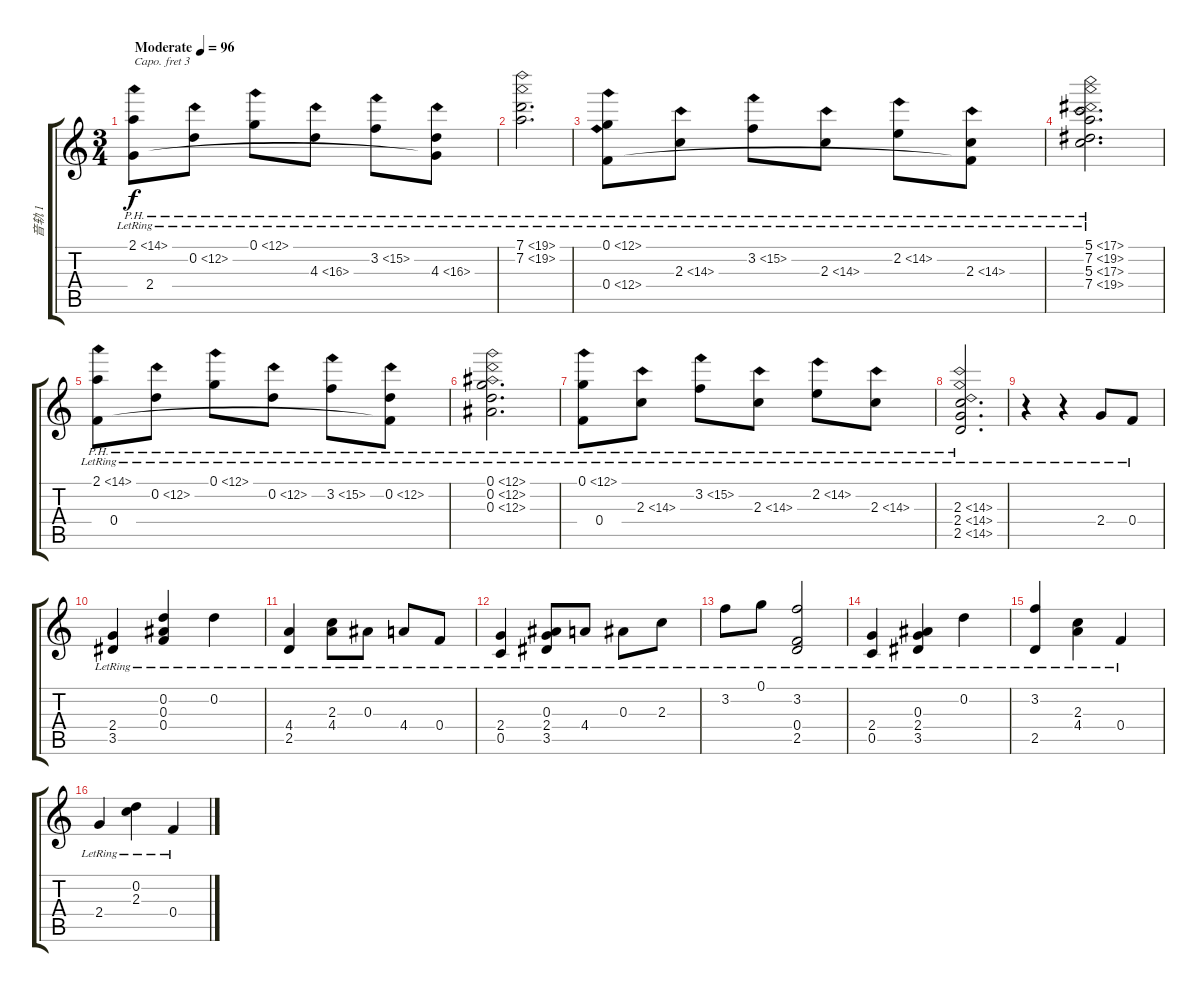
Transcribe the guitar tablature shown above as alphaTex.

\track ("音轨 1" "音轨 1") {instrument acousticguitarnylon}
\staff {score tabs}
\capo 3
\tuning (E4 B3 G3 D3 A2 E2) {hide}
\ts (3 4)
\tempo (96 "Moderate")
\clef g2
\ks c
(2.1{ph 12 lr} 2.4).8{dy f instrument acousticguitarnylon} 0.2{ph 12 lr}.8 0.1{ph 12 lr}.8 4.3{ph 12 lr}.8 3.2{ph 12 lr}.8 (4.3{ph 12 lr} 2.4{t}).8 |
(7.1{ph 12 lr} 7.2{ph 12}).2{d} |
(0.1{ph 12 lr} 0.4{ph 12}).8 2.3{ph 12 lr}.8 3.2{ph 12 lr}.8 2.3{ph 12 lr}.8 2.2{ph 12 lr}.8 (2.3{ph 12 lr} 0.4{t}).8 |
(5.1{ph 12 lr} 7.2{ph 12 lr} 5.3{ph 12} 7.4{ph 12}).2{d} |
(2.1{ph 12 lr} 0.4).8 0.2{ph 12 lr}.8 0.1{ph 12 lr}.8 0.2{ph 12 lr}.8 3.2{ph 12 lr}.8 (0.2{ph 12 lr} 0.4{t}).8 |
(0.1{ph 12} 0.2{ph 12 lr} 0.3{ph 12}).2{d} |
(0.1{ph 12 lr} 0.4).8 2.3{ph 12 lr}.8 3.2{ph 12 lr}.8 2.3{ph 12 lr}.8 2.2{ph 12 lr}.8 2.3{ph 12 lr}.8 |
(2.3{ph 12} 2.4{ph 12 lr} 2.5{ph 12}).2{d} |
r.4 r.4 2.4{lr}.8 0.4{lr}.8 |
(2.4{lr} 3.5{lr}).4 (0.2{lr} 0.3{lr} 0.4{lr}).4 0.2{lr}.4 |
(4.4{lr} 2.5{lr}).4 (2.3{lr} 4.4{lr}).8 0.3{lr}.8 4.4{lr}.8 0.4{lr}.8 |
(2.4{lr} 0.5{lr}).4 (0.3{lr} 2.4{lr} 3.5{lr}).8 4.4{lr}.8 0.3{lr}.8 2.3{lr}.8 |
3.2{lr}.8 0.1{lr}.8 (3.2{lr} 0.4{lr} 2.5{lr}).2 |
(2.4{lr} 0.5{lr}).4 (0.3{lr} 2.4{lr} 3.5{lr}).4 0.2{lr}.4 |
(3.2{lr} 2.5{lr}).4 (2.3{lr} 4.4{lr}).4 0.4{lr}.4 |
2.4{lr}.4 (0.2{lr} 2.3{lr}).4 0.4{lr}.4
